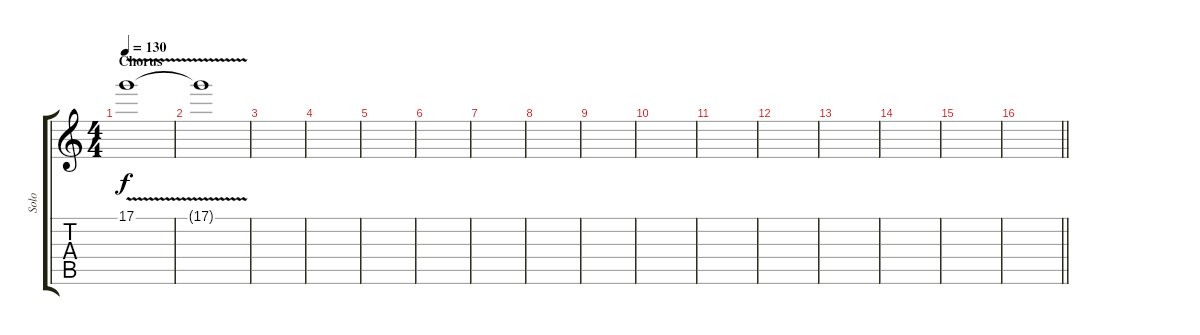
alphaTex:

\track ("Solo" "Solo") {instrument distortionguitar}
\staff {score tabs}
\tuning (D4 A3 F3 C3 G2 C2) {hide}
\ts (4 4)
\section ("" "Chorus")
\tempo 130
\clef g2
\ks c
17.1{v}.1{dy f} |
17.1{t}.1 |
|
|
|
|
|
|
|
|
|
|
|
|
|
\barLineRight lightlight
